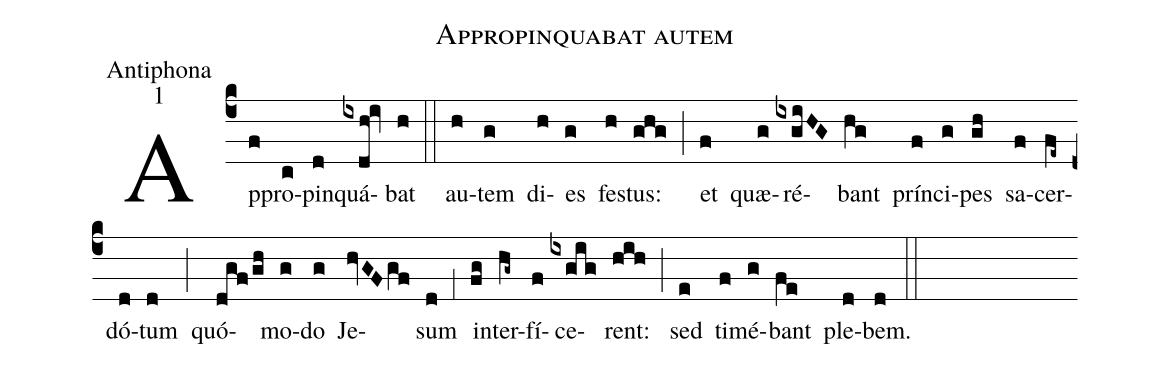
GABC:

name:Appropinquabat autem;
office-part:Antiphona;
mode:1;
%%
(c4) Ap(f)pro(c)pin(d)quá(ixdh!iv)bat(h) (::)
au(h)tem(g) di(h)es(g) fe(h)stus:(ghg) (;) et(f) quæ(g)ré(ixgiHG)bant(hg) prín(f)ci(g)pes(gh) sa(f)cer(fe~)dó(d)tum(d) (;) quó(dgf/gh)mo(g)do(g) Je(hvGF/gf)sum(d) (,1) in(fg)ter(hg~)fí(f)ce(ixgig)rent:(hih) (;) sed(e) ti(f)mé(g)bant(fe) ple(d)bem.(d) (::)
